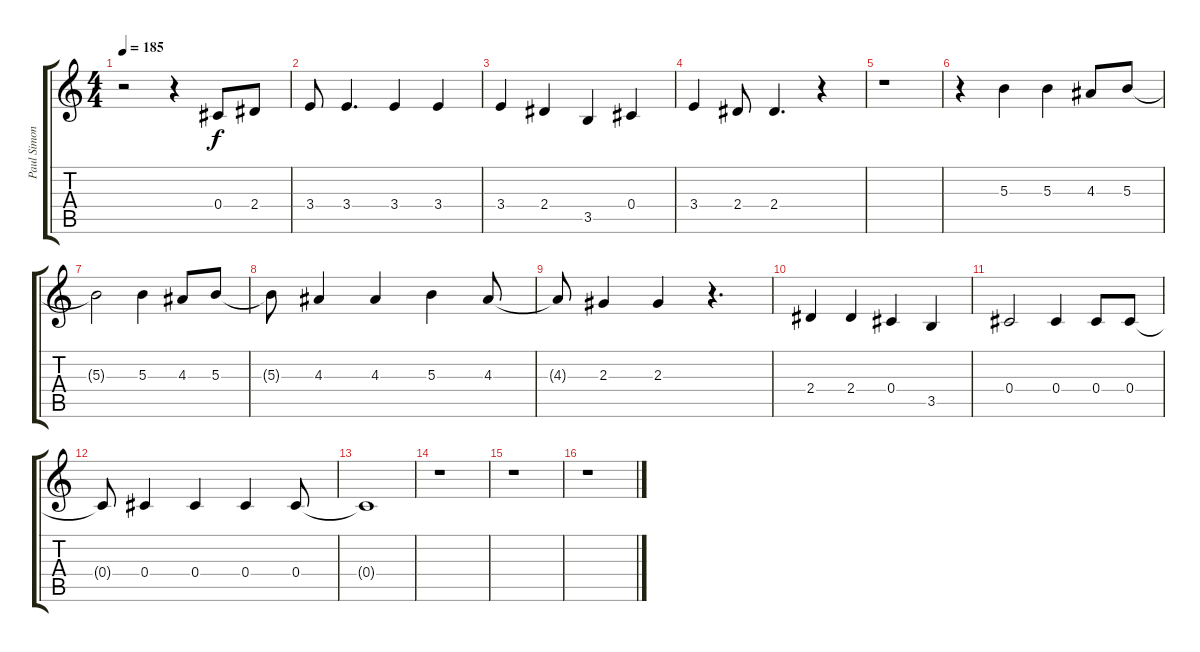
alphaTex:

\track ("Paul Simon" "Paul Simon") {instrument acousticguitarnylon}
\staff {score tabs}
\tuning (Eb4 Bb3 Gb3 Db3 Ab2 Eb2) {hide}
\ts (4 4)
\tempo 185
\clef g2
\ks c
r.2{dy f} r.4 0.4.8 2.4.8 |
3.4.8 3.4.4{d} 3.4.4 3.4.4 |
3.4.4 2.4.4 3.5.4 0.4.4 |
3.4.4 2.4.8 2.4.4{d} r.4 |
r.1 |
r.4 5.3.4 5.3.4 4.3.8 5.3.8 |
5.3{t}.2 5.3.4 4.3.8 5.3.8 |
5.3{t}.8 4.3.4 4.3.4 5.3.4 4.3.8 |
4.3{t}.8 2.3.4 2.3.4 r.4{d} |
2.4.4 2.4.4 0.4.4 3.5.4 |
0.4.2 0.4.4 0.4.8 0.4.8 |
0.4{t}.8 0.4.4 0.4.4 0.4.4 0.4.8 |
0.4{t}.1 |
r.1 |
r.1 |
r.1
